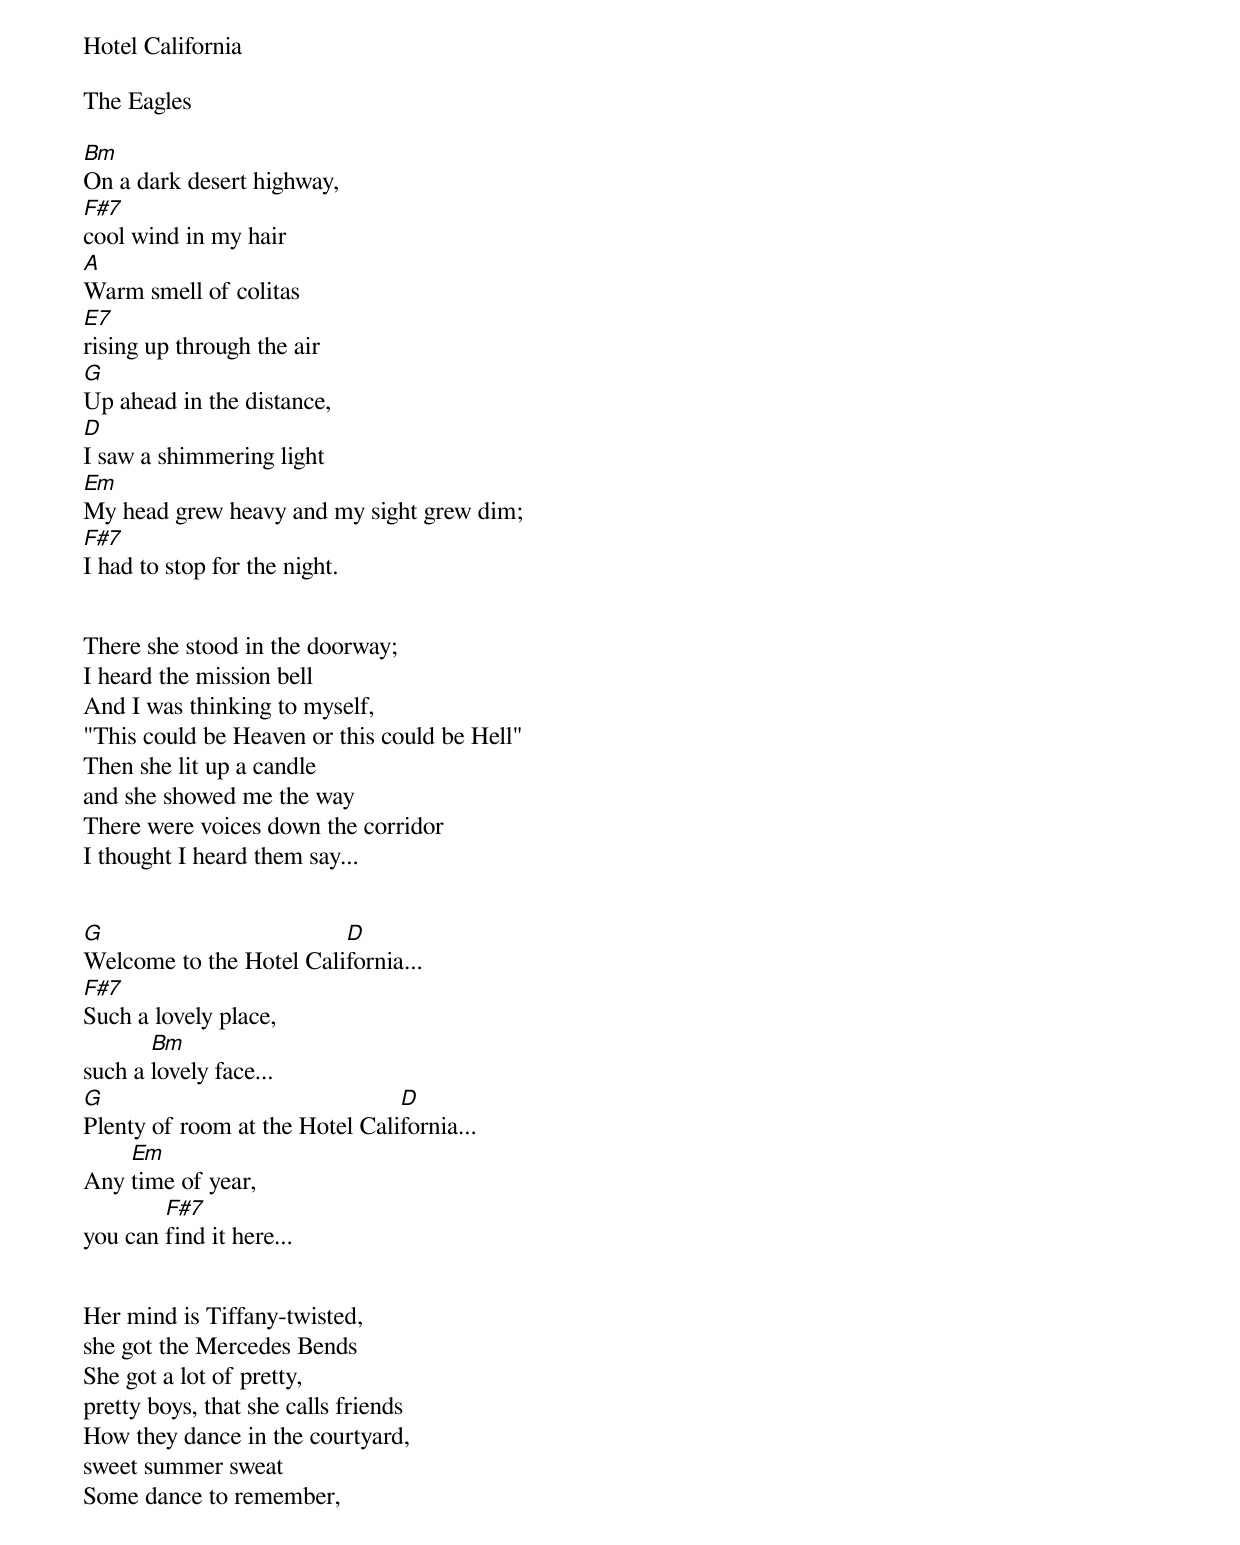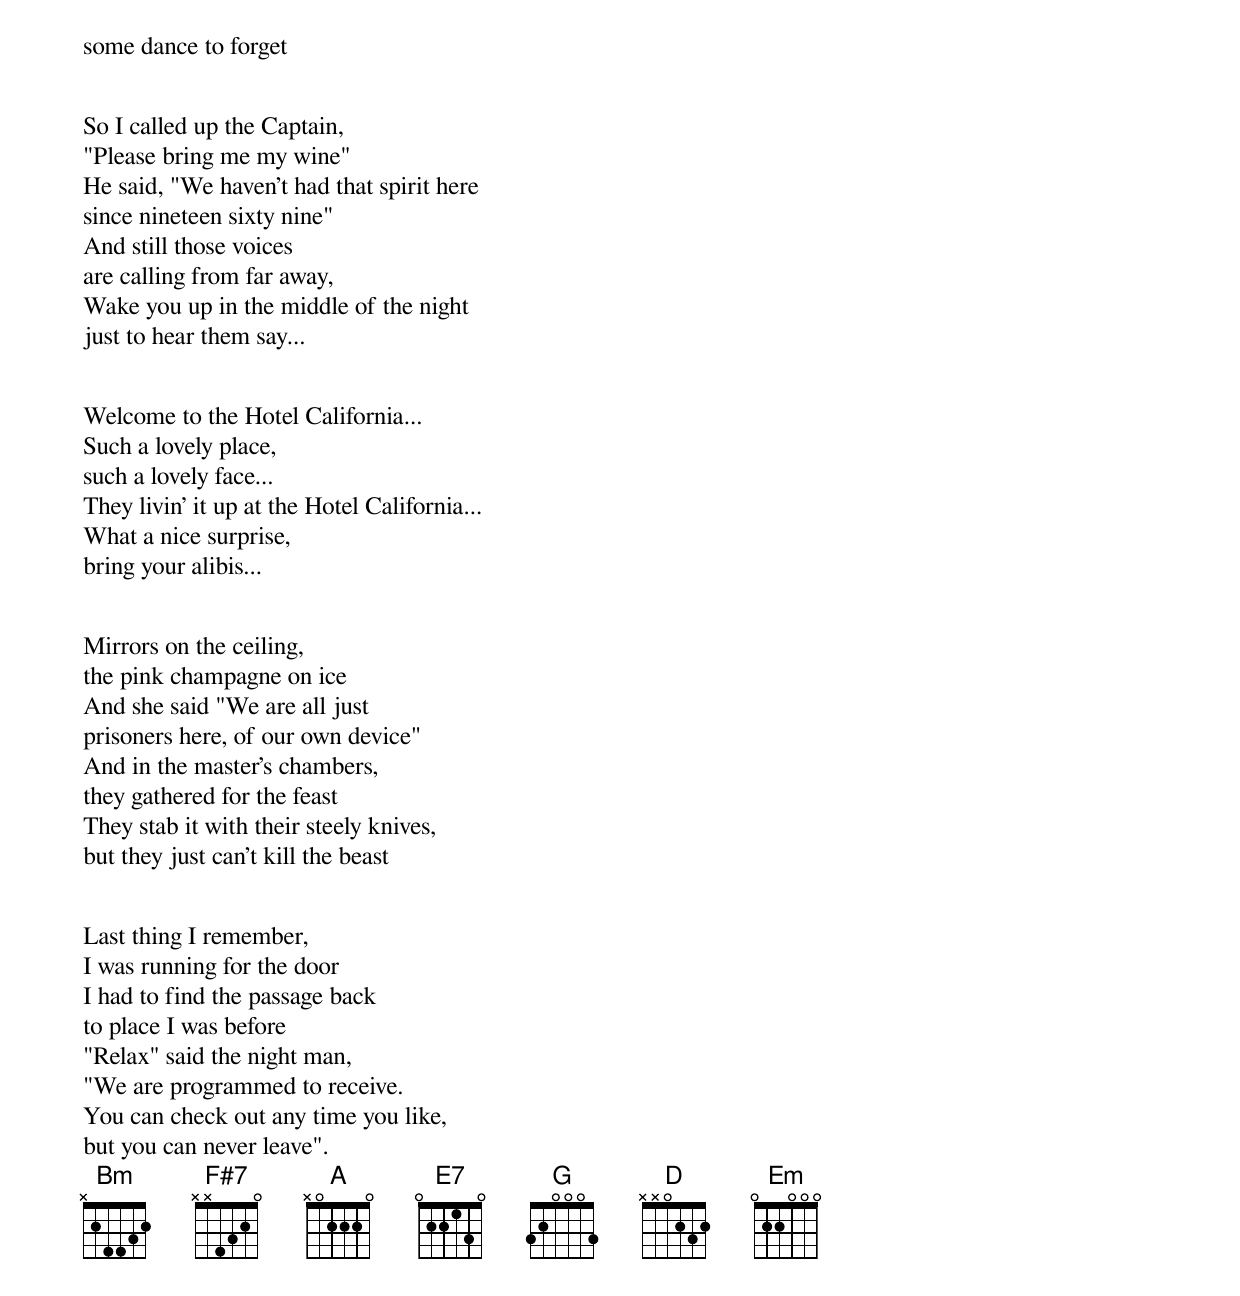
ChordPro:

Hotel California

The Eagles

[Bm]On a dark desert highway,
[F#7]cool wind in my hair
[A]Warm smell of colitas
[E7]rising up through the air
[G]Up ahead in the distance,
[D]I saw a shimmering light
[Em]My head grew heavy and my sight grew dim;
[F#7]I had to stop for the night.


There she stood in the doorway;
I heard the mission bell
And I was thinking to myself,
"This could be Heaven or this could be Hell"
Then she lit up a candle
and she showed me the way
There were voices down the corridor
I thought I heard them say...


[G]Welcome to the Hotel Cali[D]fornia...
[F#7]Such a lovely place,
such a [Bm]lovely face...
[G]Plenty of room at the Hotel Cali[D]fornia...
Any [Em]time of year,
you can [F#7]find it here...


Her mind is Tiffany-twisted,
she got the Mercedes Bends
She got a lot of pretty,
pretty boys, that she calls friends
How they dance in the courtyard,
sweet summer sweat
Some dance to remember,
some dance to forget


So I called up the Captain,
"Please bring me my wine"
He said, "We haven't had that spirit here
since nineteen sixty nine"
And still those voices
are calling from far away,
Wake you up in the middle of the night
just to hear them say...


Welcome to the Hotel California...
Such a lovely place,
such a lovely face...
They livin' it up at the Hotel California...
What a nice surprise,
bring your alibis...


Mirrors on the ceiling,
the pink champagne on ice
And she said "We are all just
prisoners here, of our own device"
And in the master's chambers,
they gathered for the feast
They stab it with their steely knives,
but they just can't kill the beast


Last thing I remember,
I was running for the door
I had to find the passage back
to place I was before
"Relax" said the night man,
"We are programmed to receive.
You can check out any time you like,
but you can never leave".
